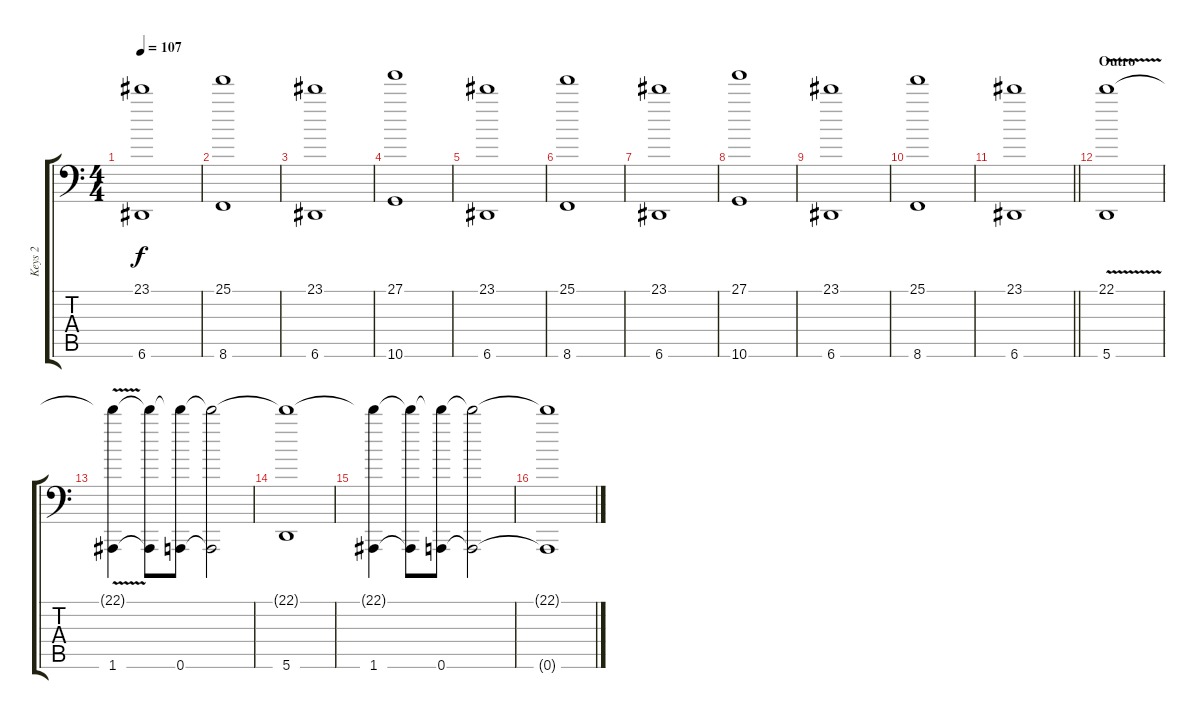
\track ("Keys 2" "Keys 2") {instrument stringensemble1}
\staff {score tabs}
\tuning (E4 B3 G3 D3 A2 A1) {hide}
\ts (4 4)
\tempo 107
\clef f4
\ks c
(23.1 6.6).1{dy f} |
(25.1 8.6).1 |
(23.1 6.6).1 |
(27.1 10.6).1 |
(23.1 6.6).1 |
(25.1 8.6).1 |
(23.1 6.6).1 |
(27.1 10.6).1 |
(23.1 6.6).1 |
(25.1 8.6).1 |
\barLineRight lightlight
(23.1 6.6).1 |
\section ("" "Outro")
(22.1{v} 5.6).1 |
(22.1{t} 1.6).4 (22.1{t} 1.6{t}).8 (22.1{t} 0.6).8 (22.1{t} 0.6{t}).2 |
(22.1{t} 5.6).1 |
(22.1{t} 1.6).4 (22.1{t} 1.6{t}).8 (22.1{t} 0.6).8{volume 0} (22.1{t} 0.6{t}).2 |
(22.1{t} 0.6{t}).1
